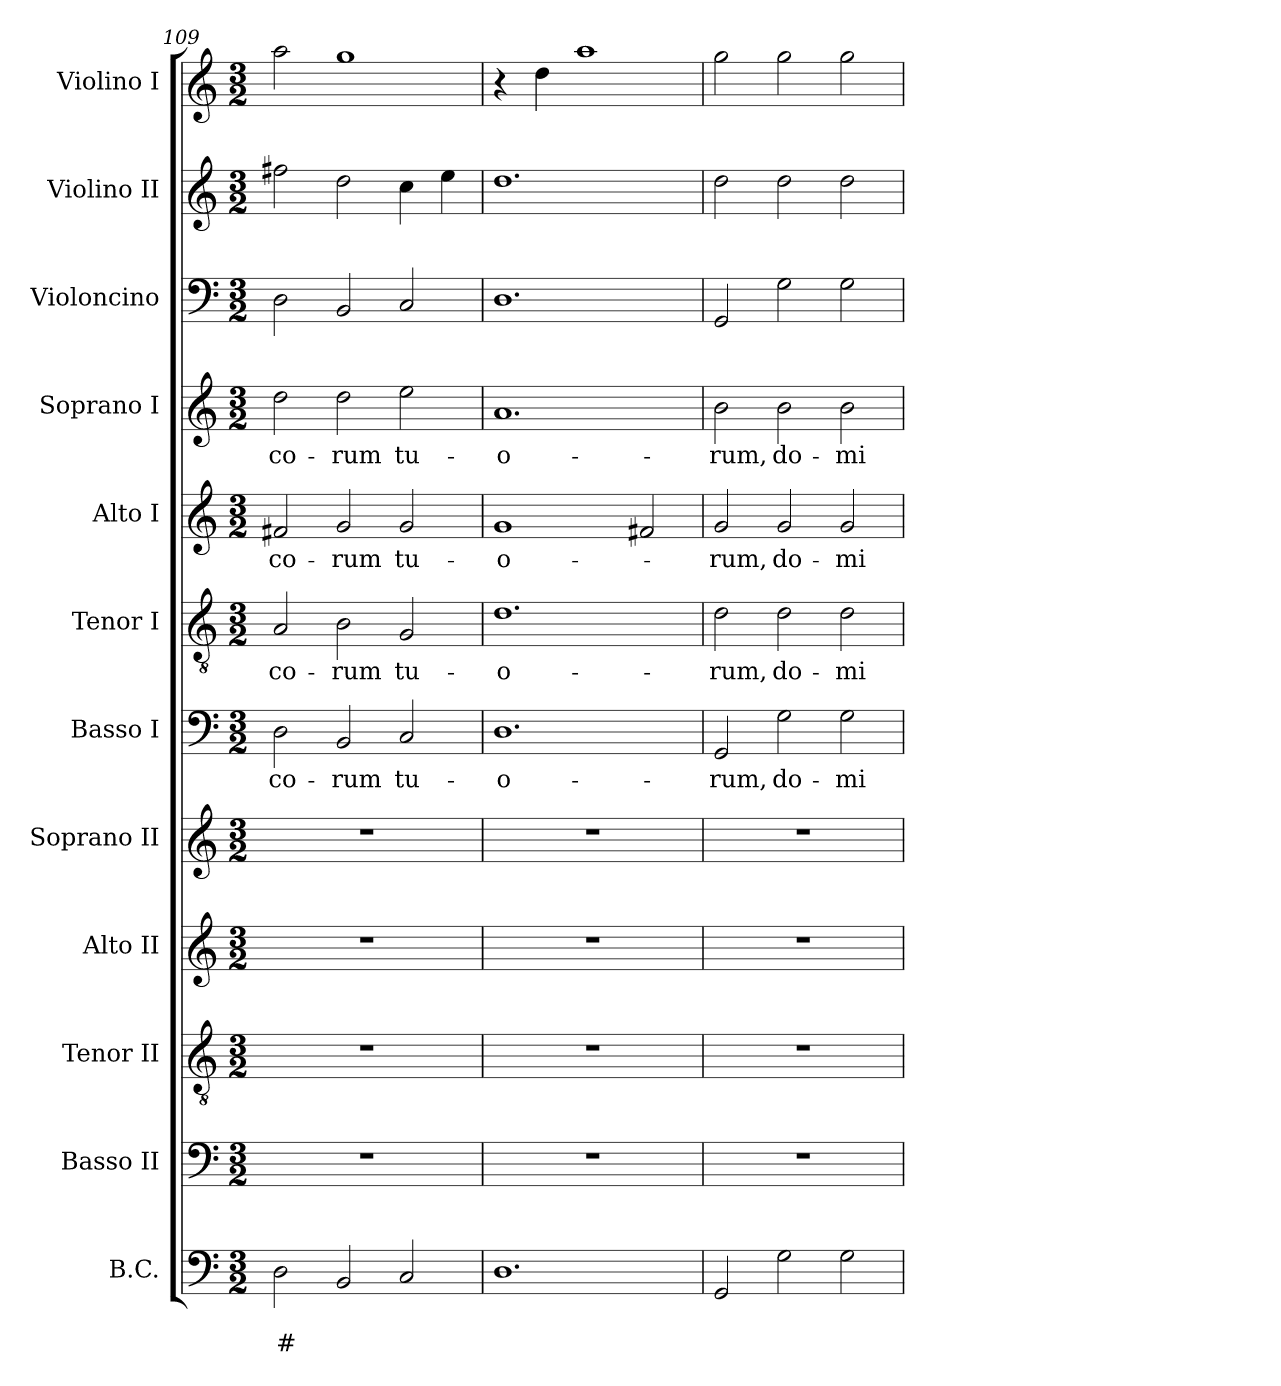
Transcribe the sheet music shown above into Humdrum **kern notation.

**kern	**text	**text	**kern	**kern	**kern	**kern	**kern	**text	**kern	**text	**kern	**text	**kern	**text	**kern	**kern	**kern
*part12	*part12	*part12	*part11	*part10	*part9	*part8	*part7	*part7	*part6	*part6	*part5	*part5	*part4	*part4	*part3	*part2	*part1
*staff12	*staff12	*staff12	*staff11	*staff10	*staff9	*staff8	*staff7	*staff7	*staff6	*staff6	*staff5	*staff5	*staff4	*staff4	*staff3	*staff2	*staff1
*I"B.C.	*	*	*I"Basso II	*I"Tenor II	*I"Alto II	*I"Soprano II	*I"Basso I	*	*I"Tenor I	*	*I"Alto I	*	*I"Soprano I	*	*I"Violoncino	*I"Violino II	*I"Violino I
*I'BC	*	*	*I'B 2	*I'T 2	*I'A 2	*I'S 2	*I'B 1	*	*I'T 1	*	*I'A 1	*	*I'S 1	*	*I'Vc.	*I'Vln. II	*I'Vln. I
*clefF4	*	*	*clefF4	*clefGv2	*clefG2	*clefG2	*clefF4	*	*clefGv2	*	*clefG2	*	*clefG2	*	*clefF4	*clefG2	*clefG2
*k[]	*	*	*k[]	*k[]	*k[]	*k[]	*k[]	*	*k[]	*	*k[]	*	*k[]	*	*k[]	*k[]	*k[]
*C:	*	*	*C:	*C:	*C:	*C:	*C:	*	*C:	*	*C:	*	*C:	*	*C:	*C:	*C:
*M3/2	*	*	*M3/2	*M3/2	*M3/2	*M3/2	*M3/2	*	*M3/2	*	*M3/2	*	*M3/2	*	*M3/2	*M3/2	*M3/2
=109	=109	=109	=109	=109	=109	=109	=109	=109	=109	=109	=109	=109	=109	=109	=109	=109	=109
!	!	!LO:LY:b	!	!	!	!	!	!	!	!	!	!	!	!	!	!	!
!	!	!	!	!	!	!	!	!LO:LY:b	!	!	!	!	!	!	!	!	!
!	!	!	!	!	!	!	!	!	!	!LO:LY:b	!	!	!	!	!	!	!
!	!	!	!	!	!	!	!	!	!	!	!	!LO:LY:b	!	!	!	!	!
!	!	!	!	!	!	!	!	!	!	!	!	!	!	!LO:LY:b	!	!	!
2D\	.	#	1.r	1.r	1.r	1.r	2D\	-co-	2A/	-co-	2f#X/	-co-	2dd\	-co-	2D\	2ff#X\	2aa\
!	!	!	!	!	!	!	!	!LO:LY:b	!	!	!	!	!	!	!	!	!
!	!	!	!	!	!	!	!	!	!	!LO:LY:b	!	!	!	!	!	!	!
!	!	!	!	!	!	!	!	!	!	!	!	!LO:LY:b	!	!	!	!	!
!	!	!	!	!	!	!	!	!	!	!	!	!	!	!LO:LY:b	!	!	!
2BB/	.	.	.	.	.	.	2BB/	-rum	2B\	-rum	2g/	-rum	2dd\	-rum	2BB/	2dd\	1gg
!	!	!	!	!	!	!	!	!LO:LY:b	!	!	!	!	!	!	!	!	!
!	!	!	!	!	!	!	!	!	!	!LO:LY:b	!	!	!	!	!	!	!
!	!	!	!	!	!	!	!	!	!	!	!	!LO:LY:b	!	!	!	!	!
!	!	!	!	!	!	!	!	!	!	!	!	!	!	!LO:LY:b	!	!	!
2C/	.	.	.	.	.	.	2C/	tu-	2G/	tu-	2g/	tu-	2ee\	tu-	2C/	4cc\	.
.	.	.	.	.	.	.	.	.	.	.	.	.	.	.	.	4ee\	.
!!LO:PB:g=z
=110	=110	=110	=110	=110	=110	=110	=110	=110	=110	=110	=110	=110	=110	=110	=110	=110	=110
!	!	!	!	!	!	!	!	!LO:LY:b	!	!	!	!	!	!	!	!	!
!	!	!	!	!	!	!	!	!	!	!LO:LY:b	!	!	!	!	!	!	!
!	!	!	!	!	!	!	!	!	!	!	!	!LO:LY:b	!	!	!	!	!
!	!	!	!	!	!	!	!	!	!	!	!	!	!	!LO:LY:b	!	!	!
1.D	.	.	1.r	1.r	1.r	1.r	1.D	-o-	1.d	-o-	1g	-o-	1.a	-o-	1.D	1.dd	4r
.	.	.	.	.	.	.	.	.	.	.	.	.	.	.	.	.	4dd\
.	.	.	.	.	.	.	.	.	.	.	.	.	.	.	.	.	1aa
.	.	.	.	.	.	.	.	.	.	.	2f#X/	.	.	.	.	.	.
=111	=111	=111	=111	=111	=111	=111	=111	=111	=111	=111	=111	=111	=111	=111	=111	=111	=111
!	!	!	!	!	!	!	!	!LO:LY:b	!	!	!	!	!	!	!	!	!
!	!	!	!	!	!	!	!	!	!	!LO:LY:b	!	!	!	!	!	!	!
!	!	!	!	!	!	!	!	!	!	!	!	!LO:LY:b	!	!	!	!	!
!	!	!	!	!	!	!	!	!	!	!	!	!	!	!LO:LY:b	!	!	!
2GG/	.	.	1.r	1.r	1.r	1.r	2GG/	-rum,	2d\	-rum,	2g/	-rum,	2b\	-rum,	2GG/	2dd\	2gg\
!	!	!	!	!	!	!	!	!LO:LY:b	!	!	!	!	!	!	!	!	!
!	!	!	!	!	!	!	!	!	!	!LO:LY:b	!	!	!	!	!	!	!
!	!	!	!	!	!	!	!	!	!	!	!	!LO:LY:b	!	!	!	!	!
!	!	!	!	!	!	!	!	!	!	!	!	!	!	!LO:LY:b	!	!	!
2G\	.	.	.	.	.	.	2G\	do-	2d\	do-	2g/	do-	2b\	do-	2G\	2dd\	2gg\
!	!	!	!	!	!	!	!	!LO:LY:b	!	!	!	!	!	!	!	!	!
!	!	!	!	!	!	!	!	!	!	!LO:LY:b	!	!	!	!	!	!	!
!	!	!	!	!	!	!	!	!	!	!	!	!LO:LY:b	!	!	!	!	!
!	!	!	!	!	!	!	!	!	!	!	!	!	!	!LO:LY:b	!	!	!
2G\	.	.	.	.	.	.	2G\	-mi-	2d\	-mi-	2g/	-mi-	2b\	-mi-	2G\	2dd\	2gg\
=	=	=	=	=	=	=	=	=	=	=	=	=	=	=	=	=	=
*-	*-	*-	*-	*-	*-	*-	*-	*-	*-	*-	*-	*-	*-	*-	*-	*-	*-
